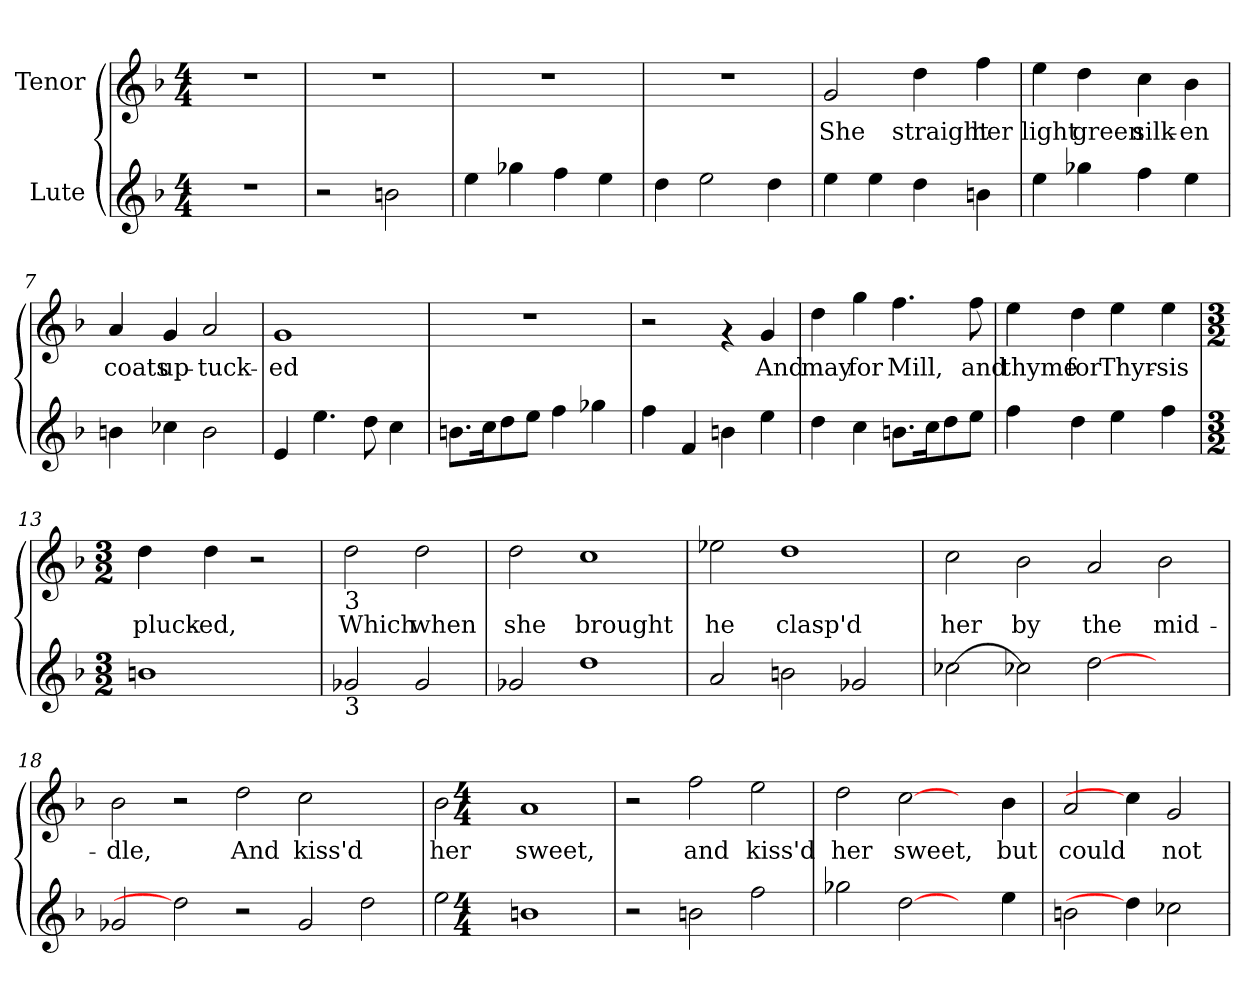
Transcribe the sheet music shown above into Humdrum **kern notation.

**kern	**kern	**text
*part2	*part1	*part1
*staff2	*staff1	*staff1
*I"Lute	*I"Tenor	*
!!LO:PB:g=z
*stria5	*stria5	*
*clefG2	*clefG2	*
*k[b-]	*k[b-]	*
*F:	*F:	*
*M4/4	*M4/4	*
=1	=1	=1
1r	1r	.
=2	=2	=2
*	*MM168	*
2r	1r	.
2b\	.	.
=3	=3	=3
4ee\	1r	.
4gg-\	.	.
4ff\	.	.
4ee\	.	.
=4	=4	=4
4dd\	1r	.
2ee\	.	.
4dd\	.	.
=5	=5	=5
!	!	!LO:LY:b:cj
4ee\	2g/	She
4ee\	.	.
!	!	!LO:LY:b:cj
4dd\	4dd\	straight
!	!	!LO:LY:b:cj
4b\	4ff\	her
!!LO:LB:g=z
=6	=6	=6
!	!	!LO:LY:b:cj
4ee\	4ee\	light
!	!	!LO:LY:b:cj
4gg-\	4dd\	green
!	!	!LO:LY:b:cj
4ff\	4cc\	silk-
!	!	!LO:LY:b:cj
4ee\	4b-\	-en
=7	=7	=7
!	!	!LO:LY:b:cj
4b\	4a/	coats
!	!	!LO:LY:b:cj
4cc-X\	4g/	up-
!	!	!LO:LY:b:cj
2b\	2a/	-tuck-
=8	=8	=8
!	!	!LO:LY:b:cj
4e/	1g	-ed
4.ee\	.	.
8dd\	.	.
4cc\	.	.
=9	=9	=9
8.b\L	1r	.
16cc\	.	.
8dd\	.	.
8ee\J	.	.
4ff\	.	.
4gg-\	.	.
=10	=10	=10
4ff\	2r	.
4f/	.	.
4b\	4rf	.
!	!	!LO:LY:b:cj
4ee\	4g/	And
!!LO:LB:g=z
=11	=11	=11
!	!	!LO:LY:b:cj
4dd\	4dd\	may
!	!	!LO:LY:b:cj
4cc\	4gg\	for
!	!	!LO:LY:b:cj
8.b\L	4.ff\	Mill,
16cc\	.	.
8dd\	.	.
!	!	!LO:LY:b:cj
8ee\J	8ff\	and
=12	=12	=12
!	!	!LO:LY:b:cj
4ff\	4ee\	thyme
!	!	!LO:LY:b:cj
4dd\	4dd\	for
!	!	!LO:LY:b:cj
4ee\	4ee\	Thyr-
!	!	!LO:LY:b:cj
4ff\	4ee\	-sis
=13	=13	=13
*M3/2	*M3/2	*
!	!	!LO:LY:b:cj
1b	4dd\	pluck-
!	!	!LO:LY:b:cj
.	4dd\	-ed,
.	2r	.
!!LO:LB:g=z
=14	=14	=14
*	*MM252	*
!	!LO:TX:b:t=3	!
!LO:TX:b:t=3	!	!
!	!	!LO:LY:b:cj
2g-/	2dd\	Which
!	!	!LO:LY:b:cj
2g-/	2dd\	when
!!LO:LB:g=z
=15	=15	=15
!	!	!LO:LY:b:cj
2g-/	2dd\	she
!	!	!LO:LY:b:cj
1dd	1cc	brought
!!LO:LB:g=z
=16	=16	=16
!	!	!LO:LY:b:cj
2a/	2ee-X\	he
!	!	!LO:LY:b:cj
2b\	1dd	clasp'd
2g-/	.	.
!!LO:PB:g=z
=17	=17	=17
!	!	!LO:LY:b:cj
[>2cc-X\	2cc\	her
!	!	!LO:LY:b:cj
2cc-X\]	2b-\	by
!	!	!LO:LY:b:cj
[2dd	2a/	the
!	!	!LO:LY:b:cj
2ryy	2b-\	mid-
!!LO:LB:g=z
=18	=18	=18
!	!	!LO:LY:b:cj
2g-/	2b-\	-dle,
2dd]	2r	.
!	!	!LO:LY:b:cj
2r	2dd\	And
!	!	!LO:LY:b:cj
2g-/	2cc\	kiss'd
2dd\	2ryy	.
=19	=19	=19
!	!	!LO:LY:b:cj
2ee\	2b-\	her
*M4/4	*M4/4	*
*met(c)	*met(c)	*
!	!	!LO:LY:b:cj
1b	1a	sweet,
=20	=20	=20
2r	2r	.
!	!	!LO:LY:b:cj
2b\	2ff\	and
!	!	!LO:LY:b:cj
2ff\	2ee\	kiss'd
=21	=21	=21
!	!	!LO:LY:b:cj
2gg-\	2dd\	her
!	!	!LO:LY:b:cj
[2dd\	[2cc\	sweet,
4ryy	4ryy	.
!	!	!LO:LY:b:cj
4ee\	4b-\	but
!!LO:LB:g=z
=22	=22	=22
!	!	!LO:LY:b:cj
2b\	2a/	could
4dd\]	4cc\]	.
!	!	!LO:LY:b:cj
2cc-X\	2g/	not
=	=	=
*-	*-	*-
